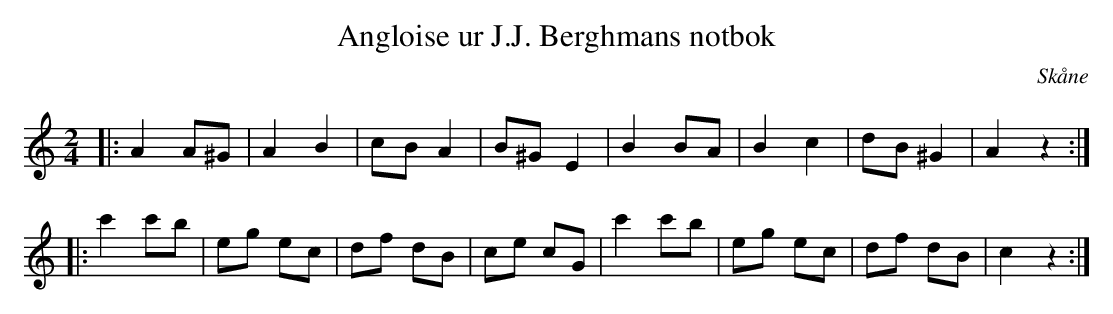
X:1
T:Angloise ur J.J. Berghmans notbok
O:Skåne
M:2/4
L:1/8
K:Am/C
|: A2 A^G | A2 B2 | cB A2 | B^GE2 | B2 BA | B2 c2 | dB ^G2 | A2 z2 :|
|: c'2 c'b | eg ec | df dB | ce cG | c'2 c'b | eg ec | df dB | c2 z2 :|
